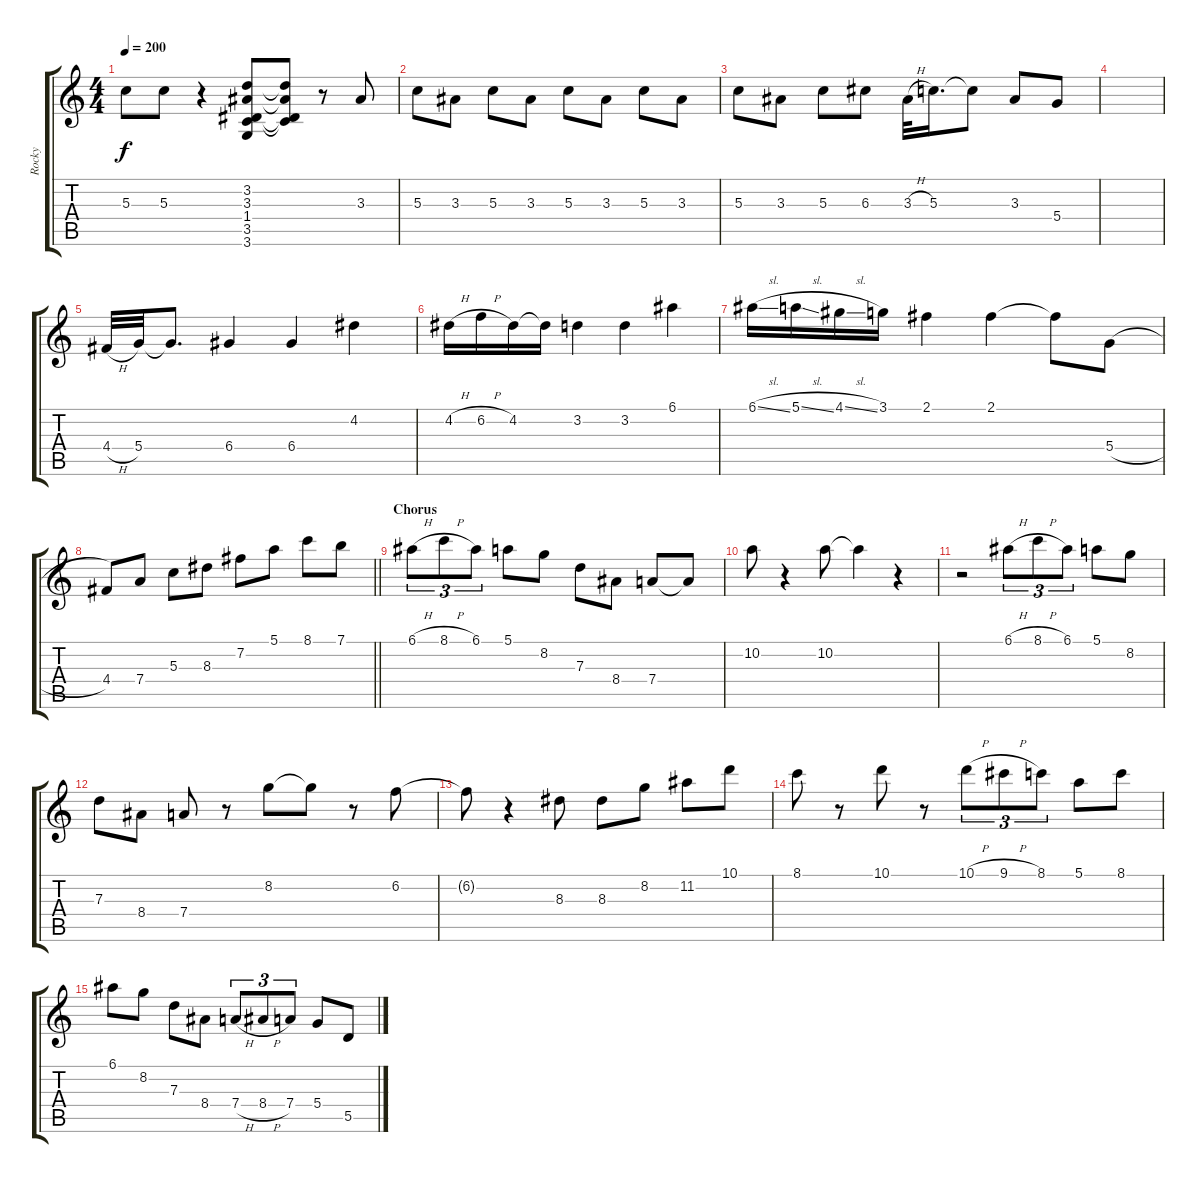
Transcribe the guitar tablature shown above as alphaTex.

\track ("Rocky" "Rocky") {instrument electricguitarjazz}
\staff {score tabs}
\tuning (E4 B3 G3 D3 A2 E2) {hide}
\ts (4 4)
\tempo 200
\clef g2
\ks c
5.3.8{dy f} 5.3.8 r.4 (3.2 3.3 1.4 3.5 3.6).8 (3.2{t} 3.3{t} 1.4{t} 3.5{t}).8 r.8 3.3.8 |
5.3.8 3.3.8 5.3.8 3.3.8 5.3.8 3.3.8 5.3.8 3.3.8 |
5.3.8 3.3.8 5.3.8 6.3.8 3.3{h}.32 5.3.16{d} 5.3{t}.8 3.3.8 5.4.8 |
|
4.4{h}.32 5.4.32 5.4{t}.8{d} 6.4.4 6.4.4 4.2.4 |
4.2{h}.16 6.2{h}.16 4.2.16 4.2{t}.16 3.2.4 3.2.4 6.1.4 |
6.1{sl}.16 5.1{sl}.16 4.1{sl}.16 3.1.16 2.1.4 2.1.4 2.1{t}.8 5.4{h}.8 |
\barLineRight lightlight
4.4.8 7.4.8 5.3.8 8.3.8 7.2.8 5.1.8 8.1.8 7.1.8 |
\section ("" "Chorus")
6.1{h}.8{tu (3 2)} 8.1{h}.8{tu (3 2)} 6.1.8{tu (3 2)} 5.1.8 8.2.8 7.3.8 8.4.8 7.4.8 7.4{t}.8 |
10.2.8 r.4 10.2.8 10.2{t}.4 r.4 |
r.2 6.1{h}.8{tu (3 2)} 8.1{h}.8{tu (3 2)} 6.1.8{tu (3 2)} 5.1.8 8.2.8 |
7.3.8 8.4.8 7.4.8 r.8 8.2.8 8.2{t}.8 r.8 6.2.8 |
6.2{t}.8 r.4 8.3.8 8.3.8 8.2.8 11.2.8 10.1.8 |
8.1.8 r.8 10.1.8 r.8 10.1{h}.8{tu (3 2)} 9.1{h}.8{tu (3 2)} 8.1.8{tu (3 2)} 5.1.8 8.1.8 |
6.1.8 8.2.8 7.3.8 8.4.8 7.4{h}.8{tu (3 2)} 8.4{h}.8{tu (3 2)} 7.4.8{tu (3 2)} 5.4.8 5.5.8
